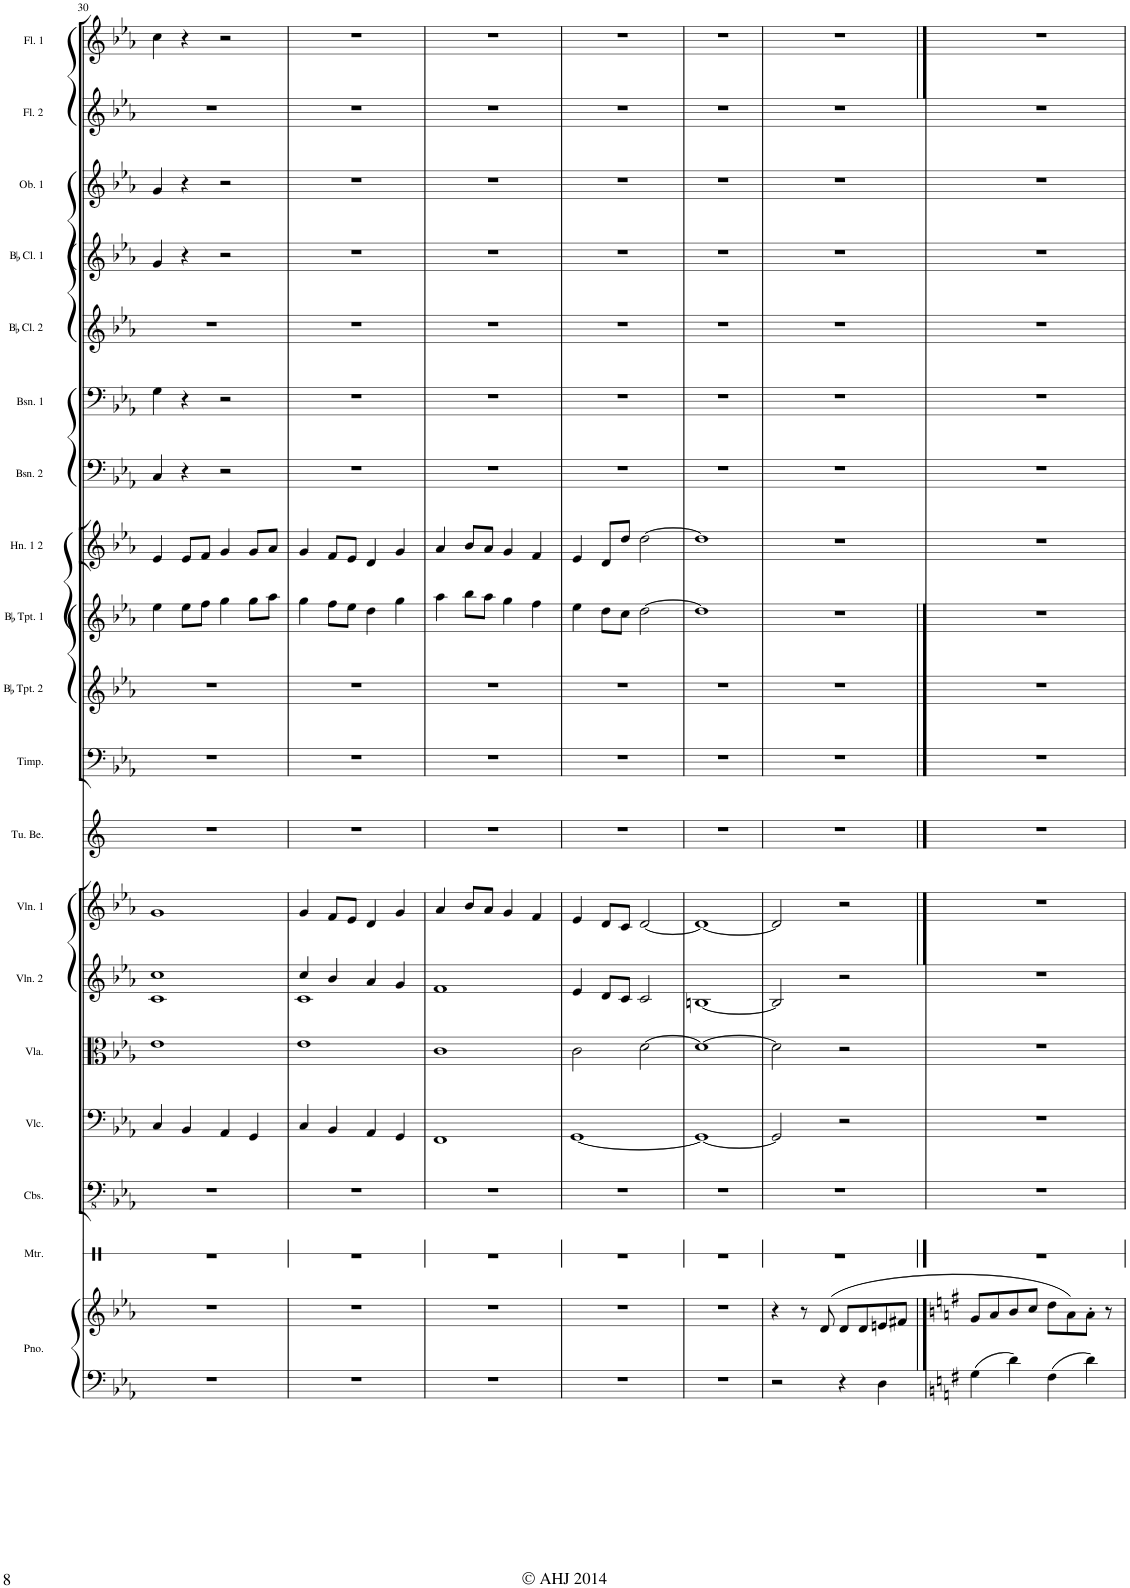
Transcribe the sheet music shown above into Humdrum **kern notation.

**kern	**kern	**kern	**kern	**kern	**kern	**kern	**kern	**kern	**kern	**kern	**kern	**kern	**kern	**kern	**kern	**kern	**kern	**kern	**kern
*part19	*part19	*part18	*part17	*part16	*part15	*part14	*part13	*part12	*part11	*part10	*part9	*part8	*part7	*part6	*part5	*part4	*part3	*part2	*part1
*staff20	*staff19	*staff18	*staff17	*staff16	*staff15	*staff14	*staff13	*staff12	*staff11	*staff10	*staff9	*staff8	*staff7	*staff6	*staff5	*staff4	*staff3	*staff2	*staff1
*I"Piano	*	*I"Metronome	*I"Contrabass	*I"Violoncello	*I"Viola	*I"Violin 2	*I"Violin 1	*I"Tubular Bells	*I"Timpani	*I"BaccidentalFlat Trumpet 2	*I"BaccidentalFlat Trumpet 1	*I"Horn 1 2	*I"Bassoon 2	*I"Bassoon 1	*I"BaccidentalFlat Clarinet 2	*I"BaccidentalFlat Clarinet 1	*I"Oboe 1	*I"Flute 2	*I"Flute 1
*I'Pno.	*	*I'Mtr.	*I'Cbs.	*I'Vlc.	*I'Vla.	*I'Vln. 2	*I'Vln. 1	*I'Tu. Be.	*I'Timp.	*I'BaccidentalFlat Tpt. 2	*I'BaccidentalFlat Tpt. 1	*I'Hn. 1 2	*I'Bsn. 2	*I'Bsn. 1	*I'BaccidentalFlat Cl. 2	*I'BaccidentalFlat Cl. 1	*I'Ob. 1	*I'Fl. 2	*I'Fl. 1
!!LO:PB:g=z
*clefF4	*clefG2	*clefX	*clefFv4	*clefF4	*clefC3	*clefG2	*clefG2	*clefG2	*clefF4	*clefG2	*clefG2	*clefG2	*clefF4	*clefF4	*clefG2	*clefG2	*clefG2	*clefG2	*clefG2
*	*	*	*	*	*	*	*	*	*	*ITrd1c2	*ITrd1c2	*ITrd4c7	*	*	*ITrd1c2	*ITrd1c2	*	*	*
*k[b-e-a-]	*k[b-e-a-]	*k[]	*k[b-e-a-]	*k[b-e-a-]	*k[b-e-a-]	*k[b-e-a-]	*k[b-e-a-]	*k[]	*k[b-e-a-]	*k[b-e-a-]	*k[b-e-a-]	*k[b-e-a-]	*k[b-e-a-]	*k[b-e-a-]	*k[b-e-a-]	*k[b-e-a-]	*k[b-e-a-]	*k[b-e-a-]	*k[b-e-a-]
*M4/4	*M4/4	*M4/4	*M4/4	*M4/4	*M4/4	*M4/4	*M4/4	*M4/4	*M4/4	*M4/4	*M4/4	*M4/4	*M4/4	*M4/4	*M4/4	*M4/4	*M4/4	*M4/4	*M4/4
=30	=30	=30	=30	=30	=30	=30	=30	=30	=30	=30	=30	=30	=30	=30	=30	=30	=30	=30	=30
*	*	*	*	*	*	*^	*	*	*	*	*	*	*	*	*	*	*	*	*
1r	1r	1r	1r	4C/	1e-	1c	1cc	1g	1r	1r	1r	4ee-\	4e-/	4C/	4G\	1r	4g/	4g/	1r	4cc\
.	.	.	.	4BB-/	.	.	.	.	.	.	.	8ee-\L	8e-/L	4r	4r	.	4r	4r	.	4r
.	.	.	.	.	.	.	.	.	.	.	.	8ff\J	8f/J	.	.	.	.	.	.	.
.	.	.	.	4AA-/	.	.	.	.	.	.	.	4gg\	4g/	2r	2r	.	2r	2r	.	2r
.	.	.	.	4GG/	.	.	.	.	.	.	.	8gg\L	8g/L	.	.	.	.	.	.	.
.	.	.	.	.	.	.	.	.	.	.	.	8aa-\J	8a-/J	.	.	.	.	.	.	.
=31	=31	=31	=31	=31	=31	=31	=31	=31	=31	=31	=31	=31	=31	=31	=31	=31	=31	=31	=31	=31
1r	1r	1r	1r	4C/	1e-	1c	4cc/	4g/	1r	1r	1r	4gg\	4g/	1r	1r	1r	1r	1r	1r	1r
.	.	.	.	4BB-/	.	.	4b-/	8f/L	.	.	.	8ff\L	8f/L	.	.	.	.	.	.	.
.	.	.	.	.	.	.	.	8e-/J	.	.	.	8ee-\J	8e-/J	.	.	.	.	.	.	.
.	.	.	.	4AA-/	.	.	4a-/	4d/	.	.	.	4dd\	4d/	.	.	.	.	.	.	.
.	.	.	.	4GG/	.	.	4g/	4g/	.	.	.	4gg\	4g/	.	.	.	.	.	.	.
*	*	*	*	*	*	*v	*v	*	*	*	*	*	*	*	*	*	*	*	*	*
=32	=32	=32	=32	=32	=32	=32	=32	=32	=32	=32	=32	=32	=32	=32	=32	=32	=32	=32	=32
1r	1r	1r	1r	1FF	1c	1f	4a-/	1r	1r	1r	4aa-\	4a-/	1r	1r	1r	1r	1r	1r	1r
.	.	.	.	.	.	.	8b-/L	.	.	.	8bb-\L	8b-/L	.	.	.	.	.	.	.
.	.	.	.	.	.	.	8a-/J	.	.	.	8aa-\J	8a-/J	.	.	.	.	.	.	.
.	.	.	.	.	.	.	4g/	.	.	.	4gg\	4g/	.	.	.	.	.	.	.
.	.	.	.	.	.	.	4f/	.	.	.	4ff\	4f/	.	.	.	.	.	.	.
=33	=33	=33	=33	=33	=33	=33	=33	=33	=33	=33	=33	=33	=33	=33	=33	=33	=33	=33	=33
1r	1r	1r	1r	[1GG	2c\	4e-/	4e-/	1r	1r	1r	4ee-\	4e-/	1r	1r	1r	1r	1r	1r	1r
.	.	.	.	.	.	8d/L	8d/L	.	.	.	8dd\L	8d/L	.	.	.	.	.	.	.
.	.	.	.	.	.	8c/J	8c/J	.	.	.	8cc\J	8dd/J	.	.	.	.	.	.	.
.	.	.	.	.	[2d\	2c/	[2d/	.	.	.	[2dd\	[2dd\	.	.	.	.	.	.	.
=34	=34	=34	=34	=34	=34	=34	=34	=34	=34	=34	=34	=34	=34	=34	=34	=34	=34	=34	=34
1r	1r	1r	1r	1GG_	1d_	[1Bn	1d_	1r	1r	1r	1dd]	1dd]	1r	1r	1r	1r	1r	1r	1r
=35	=35	=35	=35	=35	=35	=35	=35	=35	=35	=35	=35	=35	=35	=35	=35	=35	=35	=35	=35
2r	4r	1r	1r	2GG/]	2d\]	2B/]	2d/]	1r	1r	1r	1r	1r	1r	1r	1r	1r	1r	1r	1r
.	8r	.	.	.	.	.	.	.	.	.	.	.	.	.	.	.	.	.	.
.	(8d/	.	.	.	.	.	.	.	.	.	.	.	.	.	.	.	.	.	.
4r	8d/L	.	.	2r	2r	2r	2r	.	.	.	.	.	.	.	.	.	.	.	.
.	8d/	.	.	.	.	.	.	.	.	.	.	.	.	.	.	.	.	.	.
4D\	8en/	.	.	.	.	.	.	.	.	.	.	.	.	.	.	.	.	.	.
.	8f#X/J	.	.	.	.	.	.	.	.	.	.	.	.	.	.	.	.	.	.
==36	==36	==36	==36	==36	==36	==36	==36	==36	==36	==36	==36	==36	==36	==36	==36	==36	==36	==36	==36
*k[f#]	*k[f#]	*	*	*	*	*	*	*	*	*	*	*	*	*	*	*	*	*	*
4G\	8g/L	1r	1r	1r	1r	1r	1r	1r	1r	1r	1r	1r	1r	1r	1r	1r	1r	1r	1r
.	8a/	.	.	.	.	.	.	.	.	.	.	.	.	.	.	.	.	.	.
4d\	8b/	.	.	.	.	.	.	.	.	.	.	.	.	.	.	.	.	.	.
.	8cc/J	.	.	.	.	.	.	.	.	.	.	.	.	.	.	.	.	.	.
4F#\	8dd\L	.	.	.	.	.	.	.	.	.	.	.	.	.	.	.	.	.	.
.	8a\)	.	.	.	.	.	.	.	.	.	.	.	.	.	.	.	.	.	.
4d\	8a'\J	.	.	.	.	.	.	.	.	.	.	.	.	.	.	.	.	.	.
.	8r	.	.	.	.	.	.	.	.	.	.	.	.	.	.	.	.	.	.
=	=	=	=	=	=	=	=	=	=	=	=	=	=	=	=	=	=	=	=
*-	*-	*-	*-	*-	*-	*-	*-	*-	*-	*-	*-	*-	*-	*-	*-	*-	*-	*-	*-
